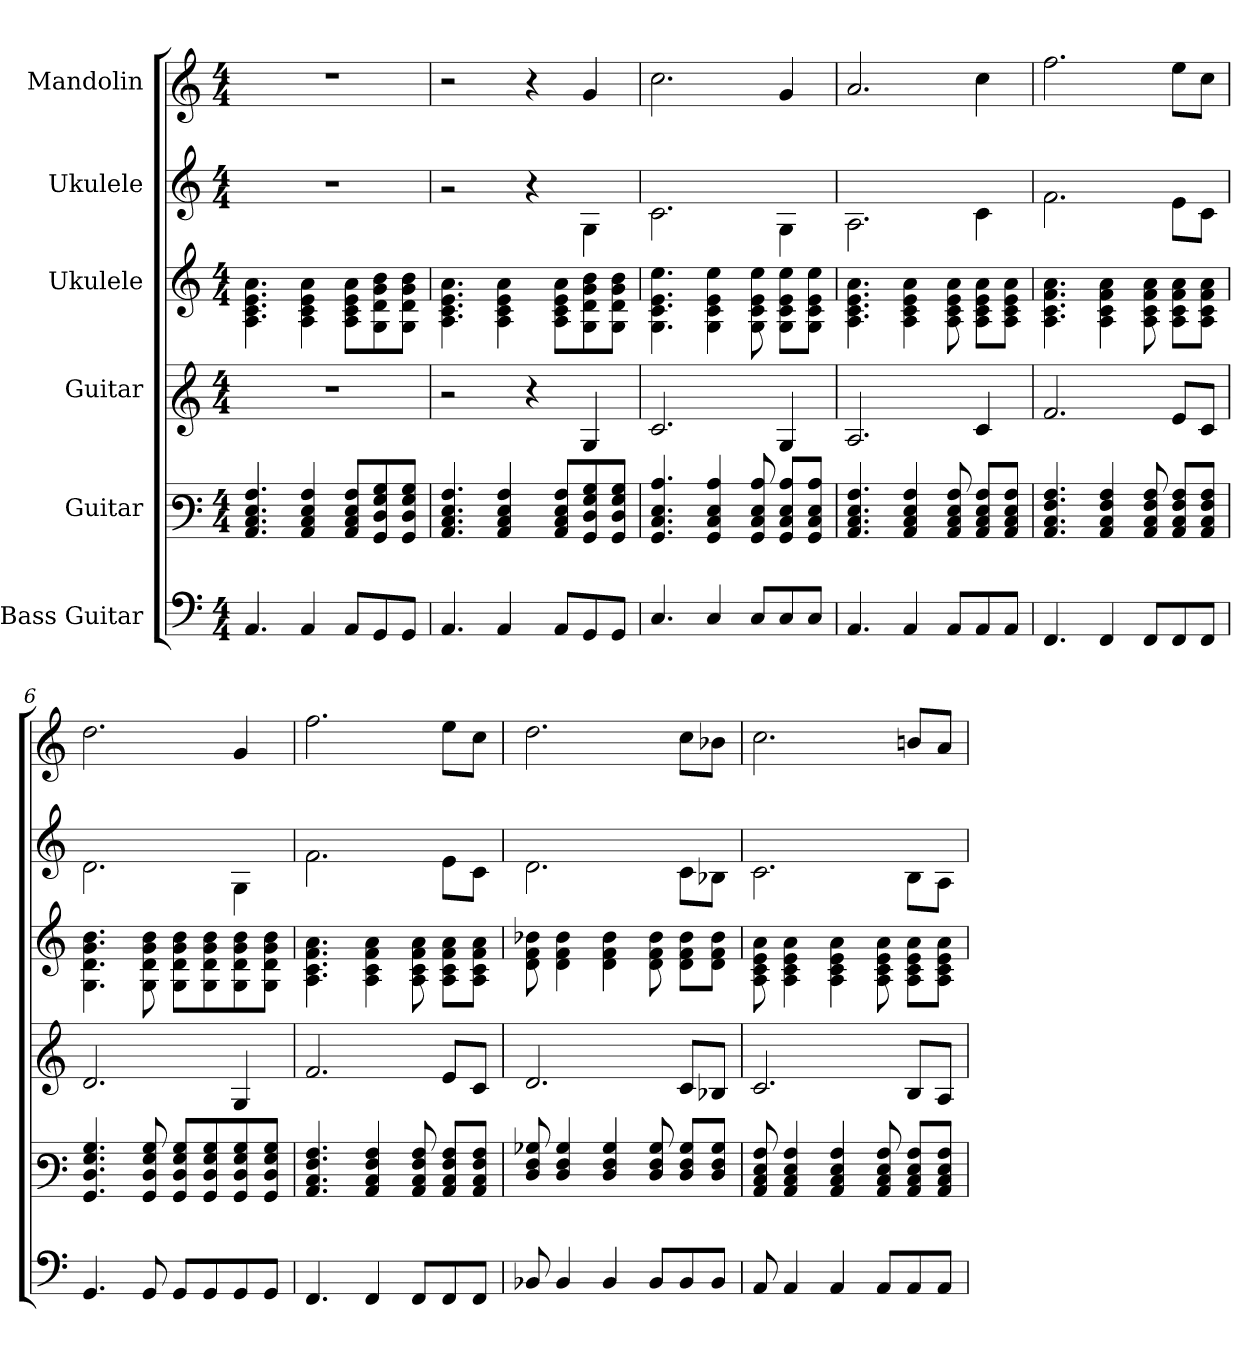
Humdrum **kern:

**kern	**kern	**kern	**kern	**kern	**kern
*part6	*part5	*part4	*part3	*part2	*part1
*staff6	*staff5	*staff4	*staff3	*staff2	*staff1
*I"Bass Guitar	*I"Guitar	*I"Guitar	*I"Ukulele	*I"Ukulele	*I"Mandolin
!!LO:PB:g=z
*stria4	*stria6	*stria6	*stria4	*stria4	*
*	*	*	*	*	*clefG2
*k[]	*k[]	*k[]	*k[]	*k[]	*k[]
*C:	*C:	*C:	*C:	*C:	*C:
*M4/4	*M4/4	*M4/4	*M4/4	*M4/4	*M4/4
=1	=1	=1	=1	=1	=1
4.AAi/	4.AAj/ 4.Cj 4.Ej 4.Aj	1r	4.Aj\ 4.cj 4.ej 4.aj	1r	1r
4AAi/	4AAj/ 4Cj 4Ej 4Aj	.	4Aj\ 4cj 4ej 4aj	.	.
8AAi/L	8AAj/ 8Cj 8Ej 8AjL	.	8Aj\ 8cj 8ej 8ajL	.	.
8GGi/	8GGj/ 8Dj 8Gj 8Bj	.	8Gj\ 8dj 8gj 8bj	.	.
8GGi/J	8GGj/ 8Dj 8Gj 8BjJ	.	8Gj\ 8dj 8gj 8bjJ	.	.
=2	=2	=2	=2	=2	=2
4.AAi/	4.AAj/ 4.Cj 4.Ej 4.Aj	2r	4.Aj\ 4.cj 4.ej 4.aj	2r	2r
4AAi/	4AAj/ 4Cj 4Ej 4Aj	.	4Aj\ 4cj 4ej 4aj	.	.
.	.	4r	.	4r	4r
8AAi/L	8AAj/ 8Cj 8Ej 8AjL	.	8Aj\ 8cj 8ej 8ajL	.	.
8GGi/	8GGj/ 8Dj 8Gj 8Bj	4GZ/	8Gj\ 8dj 8gj 8bj	4GZ\	4gi/
8GGi/J	8GGj/ 8Dj 8Gj 8BjJ	.	8Gj\ 8dj 8gj 8bjJ	.	.
=3	=3	=3	=3	=3	=3
4.Ci/	4.GGj/ 4.Cj 4.Ej 4.cj	2.cZ/	4.Gj\ 4.cj 4.ej 4.ccj	2.cZ\	2.cci\
4Ci/	4GGj/ 4Cj 4Ej 4cj	.	4Gj\ 4cj 4ej 4ccj	.	.
8Ci/L	8GGj/ 8Cj 8Ej 8cj	.	8Gj\ 8cj 8ej 8ccj	.	.
8Ci/	8GGj/ 8Cj 8Ej 8cjL	4GZ/	8Gj\ 8cj 8ej 8ccjL	4GZ\	4gi/
8Ci/J	8GGj/ 8Cj 8Ej 8cjJ	.	8Gj\ 8cj 8ej 8ccjJ	.	.
=4	=4	=4	=4	=4	=4
4.AAi/	4.AAj/ 4.Cj 4.Ej 4.Aj	2.AZ/	4.Aj\ 4.cj 4.ej 4.aj	2.AZ\	2.ai/
4AAi/	4AAj/ 4Cj 4Ej 4Aj	.	4Aj\ 4cj 4ej 4aj	.	.
8AAi/L	8AAj/ 8Cj 8Ej 8Aj	.	8Aj\ 8cj 8ej 8aj	.	.
8AAi/	8AAj/ 8Cj 8Ej 8AjL	4cZ/	8Aj\ 8cj 8ej 8ajL	4cZ\	4cci\
8AAi/J	8AAj/ 8Cj 8Ej 8AjJ	.	8Aj\ 8cj 8ej 8ajJ	.	.
=5	=5	=5	=5	=5	=5
4.FFi/	4.AAj/ 4.Cj 4.Fj 4.Aj	2.fZ/	4.Aj\ 4.cj 4.fj 4.aj	2.fZ\	2.ffi\
4FFi/	4AAj/ 4Cj 4Fj 4Aj	.	4Aj\ 4cj 4fj 4aj	.	.
8FFi/L	8AAj/ 8Cj 8Fj 8Aj	.	8Aj\ 8cj 8fj 8aj	.	.
8FFi/	8AAj/ 8Cj 8Fj 8AjL	8eZ/L	8Aj\ 8cj 8fj 8ajL	8eZ\L	8eei\L
8FFi/J	8AAj/ 8Cj 8Fj 8AjJ	8cZ/J	8Aj\ 8cj 8fj 8ajJ	8cZ\J	8cci\J
!!LO:PB:g=z
=6	=6	=6	=6	=6	=6
4.GGi/	4.GGj/ 4.Dj 4.Gj 4.Bj	2.dZ/	4.Gj\ 4.dj 4.gj 4.bj	2.dZ\	2.ddi\
8GGi/	8GGj/ 8Dj 8Gj 8Bj	.	8Gj\ 8dj 8gj 8bj	.	.
8GGi/L	8GGj/ 8Dj 8Gj 8BjL	.	8Gj\ 8dj 8gj 8bjL	.	.
8GGi/	8GGj/ 8Dj 8Gj 8Bj	.	8Gj\ 8dj 8gj 8bj	.	.
8GGi/	8GGj/ 8Dj 8Gj 8Bj	4GZ/	8Gj\ 8dj 8gj 8bj	4GZ\	4gi/
8GGi/J	8GGj/ 8Dj 8Gj 8BjJ	.	8Gj\ 8dj 8gj 8bjJ	.	.
=7	=7	=7	=7	=7	=7
4.FFi/	4.AAj/ 4.Cj 4.Fj 4.Aj	2.fZ/	4.Aj\ 4.cj 4.fj 4.aj	2.fZ\	2.ffi\
4FFi/	4AAj/ 4Cj 4Fj 4Aj	.	4Aj\ 4cj 4fj 4aj	.	.
8FFi/L	8AAj/ 8Cj 8Fj 8Aj	.	8Aj\ 8cj 8fj 8aj	.	.
8FFi/	8AAj/ 8Cj 8Fj 8AjL	8eZ/L	8Aj\ 8cj 8fj 8ajL	8eZ\L	8eei\L
8FFi/J	8AAj/ 8Cj 8Fj 8AjJ	8cZ/J	8Aj\ 8cj 8fj 8ajJ	8cZ\J	8cci\J
=8	=8	=8	=8	=8	=8
8BB-i/	8Dj/ 8Fj 8B-j	2.dZ/	8dj\ 8fj 8b-j	2.dZ\	2.ddi\
4BB-i/	4Dj/ 4Fj 4B-j	.	4dj\ 4fj 4b-j	.	.
4BB-i/	4Dj/ 4Fj 4B-j	.	4dj\ 4fj 4b-j	.	.
8BB-i/L	8Dj/ 8Fj 8B-j	.	8dj\ 8fj 8b-j	.	.
8BB-i/	8Dj/ 8Fj 8B-jL	8cZ/L	8dj\ 8fj 8b-jL	8cZ\L	8cci\L
8BB-i/J	8Dj/ 8Fj 8B-jJ	8B-Z/J	8dj\ 8fj 8b-jJ	8B-Z\J	8b-Xi\J
=9	=9	=9	=9	=9	=9
8AAi/	8AAj/ 8Cj 8Ej 8Aj	2.cZ/	8Aj\ 8cj 8ej 8aj	2.cZ\	2.cci\
4AAi/	4AAj/ 4Cj 4Ej 4Aj	.	4Aj\ 4cj 4ej 4aj	.	.
4AAi/	4AAj/ 4Cj 4Ej 4Aj	.	4Aj\ 4cj 4ej 4aj	.	.
8AAi/L	8AAj/ 8Cj 8Ej 8Aj	.	8Aj\ 8cj 8ej 8aj	.	.
8AAi/	8AAj/ 8Cj 8Ej 8AjL	8BZ/L	8Aj\ 8cj 8ej 8ajL	8BZ\L	8bni/L
8AAi/J	8AAj/ 8Cj 8Ej 8AjJ	8AZ/J	8Aj\ 8cj 8ej 8ajJ	8AZ\J	8ai/J
=	=	=	=	=	=
*-	*-	*-	*-	*-	*-
